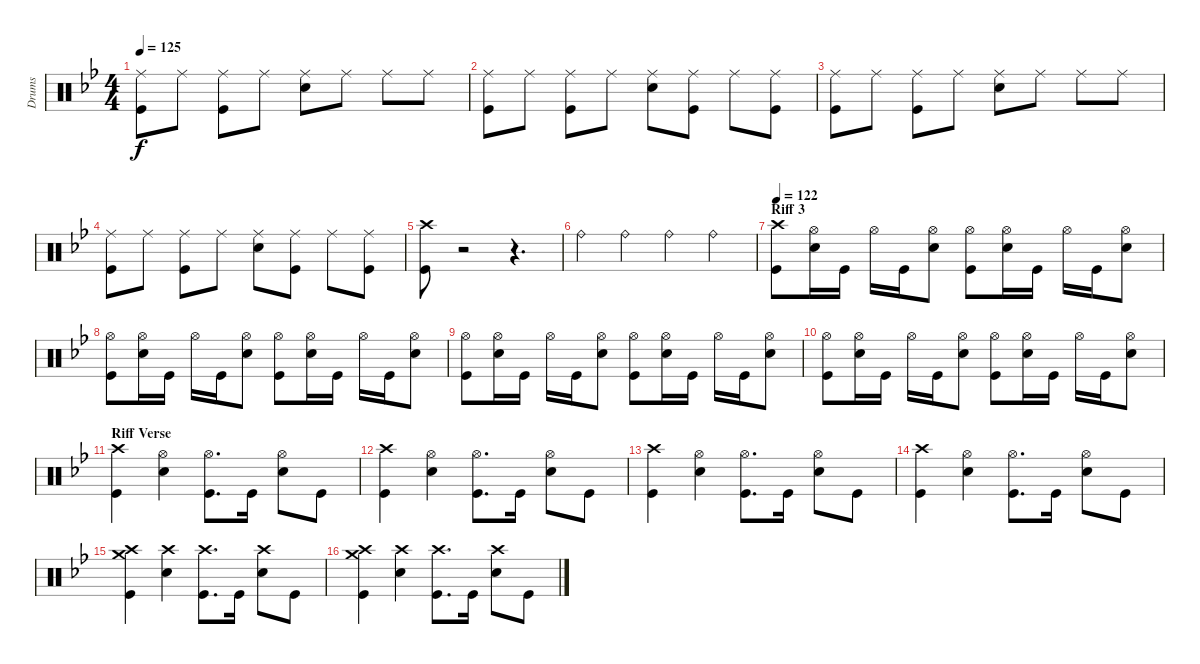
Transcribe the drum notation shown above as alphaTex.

\track ("Drums" "Drums") {instrument percussion}
\staff {score}
\articulation defaults
\ts (4 4)
\tempo 125
\clef neutral
\ks gminor
("Kick (hit)" "Ride (middle)").8{dy f} "Ride (middle)".8 ("Kick (hit)" "Ride (middle)").8 "Ride (middle)".8 ("Snare (hit) 2" "Ride (middle)").8 "Ride (middle)".8 "Ride (middle)".8 "Ride (middle)".8 |
("Kick (hit)" "Ride (middle)").8 "Ride (middle)".8 ("Kick (hit)" "Ride (middle)").8 "Ride (middle)".8 ("Snare (hit) 2" "Ride (middle)").8 ("Kick (hit)" "Ride (middle)").8 "Ride (middle)".8 ("Kick (hit)" "Ride (middle)").8 |
("Kick (hit)" "Ride (middle)").8 "Ride (middle)".8 ("Kick (hit)" "Ride (middle)").8 "Ride (middle)".8 ("Snare (hit) 2" "Ride (middle)").8 "Ride (middle)".8 "Ride (middle)".8 "Ride (middle)".8 |
("Kick (hit)" "Ride (middle)").8 "Ride (middle)".8 ("Kick (hit)" "Ride (middle)").8 "Ride (middle)".8 ("Snare (hit) 2" "Ride (middle)").8 ("Kick (hit)" "Ride (middle)").8 "Ride (middle)".8 ("Kick (hit)" "Ride (middle)").8 |
("Crash high (hit)" "Kick (hit)").8 r.2 r.4{d} |
"Ride (bell)".4 "Ride (bell)".4 "Ride (bell)".4 "Ride (bell)".4 |
\section ("" "Riff 3")
\tempo 122
("Kick (hit)" "Crash high (hit)").8 ("Hi-Hat (open)" "Snare (hit) 2").16 "Kick (hit)".16 "Hi-Hat (open)".16 "Kick (hit)".16 ("Snare (hit) 2" "Hi-Hat (open)").8 ("Hi-Hat (open)" "Kick (hit)").8 ("Snare (hit) 2" "Hi-Hat (open)").16 "Kick (hit)".16 "Hi-Hat (open)".16 "Kick (hit)".16 ("Snare (hit) 2" "Hi-Hat (open)").8 |
("Hi-Hat (open)" "Kick (hit)").8 ("Hi-Hat (open)" "Snare (hit) 2").16 "Kick (hit)".16 "Hi-Hat (open)".16 "Kick (hit)".16 ("Snare (hit) 2" "Hi-Hat (open)").8 ("Hi-Hat (open)" "Kick (hit)").8 ("Snare (hit) 2" "Hi-Hat (open)").16 "Kick (hit)".16 "Hi-Hat (open)".16 "Kick (hit)".16 ("Snare (hit) 2" "Hi-Hat (open)").8 |
("Hi-Hat (open)" "Kick (hit)").8 ("Hi-Hat (open)" "Snare (hit) 2").16 "Kick (hit)".16 "Hi-Hat (open)".16 "Kick (hit)".16 ("Snare (hit) 2" "Hi-Hat (open)").8 ("Hi-Hat (open)" "Kick (hit)").8 ("Snare (hit) 2" "Hi-Hat (open)").16 "Kick (hit)".16 "Hi-Hat (open)".16 "Kick (hit)".16 ("Snare (hit) 2" "Hi-Hat (open)").8 |
("Hi-Hat (open)" "Kick (hit)").8 ("Hi-Hat (open)" "Snare (hit) 2").16 "Kick (hit)".16 "Hi-Hat (open)".16 "Kick (hit)".16 ("Snare (hit) 2" "Hi-Hat (open)").8 ("Hi-Hat (open)" "Kick (hit)").8 ("Snare (hit) 2" "Hi-Hat (open)").16 "Kick (hit)".16 "Hi-Hat (open)".16 "Kick (hit)".16 ("Snare (hit) 2" "Hi-Hat (open)").8 |
\section ("" "Riff Verse")
("Crash high (hit)" "Kick (hit)").4 ("Hi-Hat (open)" "Snare (hit) 2").4 ("Hi-Hat (open)" "Kick (hit)").8{d} "Kick (hit)".16 ("Hi-Hat (open)" "Snare (hit) 2").8 "Kick (hit)".8 |
("Crash high (hit)" "Kick (hit)").4 ("Hi-Hat (open)" "Snare (hit) 2").4 ("Hi-Hat (open)" "Kick (hit)").8{d} "Kick (hit)".16 ("Hi-Hat (open)" "Snare (hit) 2").8 "Kick (hit)".8 |
("Crash high (hit)" "Kick (hit)").4 ("Hi-Hat (open)" "Snare (hit) 2").4 ("Hi-Hat (open)" "Kick (hit)").8{d} "Kick (hit)".16 ("Hi-Hat (open)" "Snare (hit) 2").8 "Kick (hit)".8 |
("Crash high (hit)" "Kick (hit)").4 ("Hi-Hat (open)" "Snare (hit) 2").4 ("Hi-Hat (open)" "Kick (hit)").8{d} "Kick (hit)".16 ("Hi-Hat (open)" "Snare (hit) 2").8 "Kick (hit)".8 |
("Crash high (hit)" "Kick (hit)" "Crash medium (hit)").4 ("Crash high (hit)" "Snare (hit) 2").4 ("Crash high (hit)" "Kick (hit)").8{d} "Kick (hit)".16 ("Crash high (hit)" "Snare (hit) 2").8 "Kick (hit)".8 |
("Crash high (hit)" "Kick (hit)" "Crash medium (hit)").4 ("Crash high (hit)" "Snare (hit) 2").4 ("Crash high (hit)" "Kick (hit)").8{d} "Kick (hit)".16 ("Crash high (hit)" "Snare (hit) 2").8 "Kick (hit)".8
